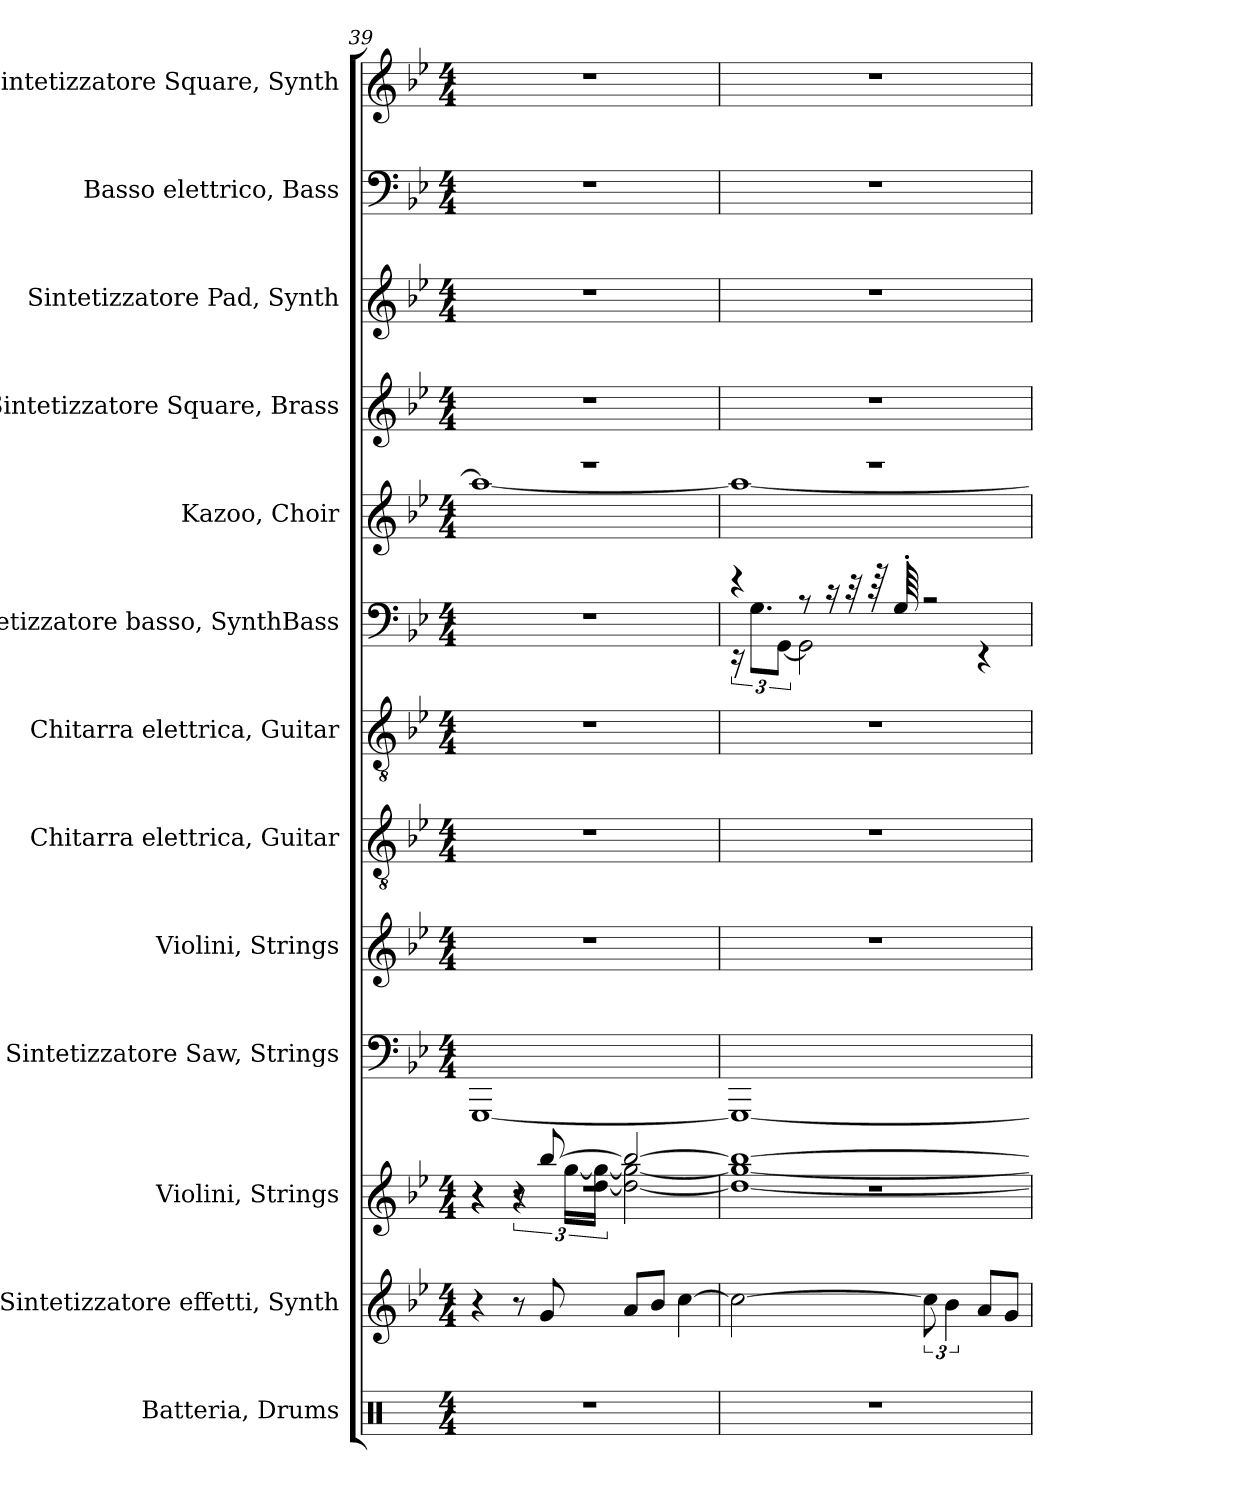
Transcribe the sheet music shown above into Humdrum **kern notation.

**kern	**kern	**kern	**kern	**kern	**kern	**kern	**kern	**kern	**kern	**kern	**kern	**kern
*part13	*part12	*part11	*part10	*part9	*part8	*part7	*part6	*part5	*part4	*part3	*part2	*part1
*staff13	*staff12	*staff11	*staff10	*staff9	*staff8	*staff7	*staff6	*staff5	*staff4	*staff3	*staff2	*staff1
*I"Batteria, Drums	*I"Sintetizzatore effetti, Synth	*I"Violini, Strings	*I"Sintetizzatore Saw, Strings	*I"Violini, Strings	*I"Chitarra elettrica, Guitar	*I"Chitarra elettrica, Guitar	*I"Sintetizzatore basso, SynthBass	*I"Kazoo, Choir	*I"Sintetizzatore Square, Brass	*I"Sintetizzatore Pad, Synth	*I"Basso elettrico, Bass	*I"Sintetizzatore Square, Synth
*I'Batt.	*I'Sint.	*I'Vl.	*I'Sint.	*I'Vl.	*I'Chit. el.	*I'Chit. el.	*I'Sint.	*I'Kaz.	*I'Sint.	*I'Sint.	*I'B. el.	*I'Sint.
*clefX	*clefG2	*clefG2	*clefF4	*clefG2	*clefGv2	*clefGv2	*clefF4	*clefG2	*clefG2	*clefG2	*clefF4	*clefG2
*	*	*	*	*	*	*	*	*	*	*	*ITrd7c12	*
*k[]	*k[b-e-]	*k[b-e-]	*k[b-e-]	*k[b-e-]	*k[b-e-]	*k[b-e-]	*k[b-e-]	*k[b-e-]	*k[b-e-]	*k[b-e-]	*k[b-e-]	*k[b-e-]
*M4/4	*M4/4	*M4/4	*M4/4	*M4/4	*M4/4	*M4/4	*M4/4	*M4/4	*M4/4	*M4/4	*M4/4	*M4/4
=39	=39	=39	=39	=39	=39	=39	=39	=39	=39	=39	=39	=39
*	*	*^	*	*	*	*	*	*^	*	*	*	*
*	*	*	*^	*	*	*	*	*	*	*	*	*	*	*
1r	4r	1r	4r	4r	[1GGG	1r	1r	1r	1r	1r	1aa_	1r	1r	1r	1r
.	8r	.	6r	8r	.	.	.	.	.	.	.	.	.	.	.
.	8g/	.	.	[8bb-/	.	.	.	.	.	.	.	.	.	.	.
.	.	.	[24gg\LL	.	.	.	.	.	.	.	.	.	.	.	.
.	.	.	[24dd\ 24gg\_JJ	.	.	.	.	.	.	.	.	.	.	.	.
.	8a/L	.	2dd\_ 2gg\_	2bb-/_	.	.	.	.	.	.	.	.	.	.	.
.	8b-/J	.	.	.	.	.	.	.	.	.	.	.	.	.	.
.	[4cc\	.	.	.	.	.	.	.	.	.	.	.	.	.	.
!!LO:PB:g=z
=40	=40	=40	=40	=40	=40	=40	=40	=40	=40	=40	=40	=40	=40	=40	=40
*	*	*	*	*	*	*	*	*	*^	*	*	*	*	*	*
1r	2cc\_	1r	1dd_ 1gg_	1bb-_	1GGG_	1r	1r	1r	4r	24r	1r	1aa_	1r	1r	1r	1r
.	.	.	.	.	.	.	.	.	.	12.G\L	.	.	.	.	.	.
.	.	.	.	.	.	.	.	.	.	[12GG\J	.	.	.	.	.	.
.	.	.	.	.	.	.	.	.	8r	2GG\]	.	.	.	.	.	.
.	.	.	.	.	.	.	.	.	16r	.	.	.	.	.	.	.
.	.	.	.	.	.	.	.	.	32r	.	.	.	.	.	.	.
.	.	.	.	.	.	.	.	.	64r	.	.	.	.	.	.	.
.	.	.	.	.	.	.	.	.	64G'/	.	.	.	.	.	.	.
.	12cc\]	.	.	.	.	.	.	.	2r	.	.	.	.	.	.	.
.	6b-\	.	.	.	.	.	.	.	.	.	.	.	.	.	.	.
.	8a/L	.	.	.	.	.	.	.	.	4r	.	.	.	.	.	.
.	8g/J	.	.	.	.	.	.	.	.	.	.	.	.	.	.	.
*	*	*	*	*	*	*	*	*	*v	*v	*	*	*	*	*	*
*	*	*v	*v	*v	*	*	*	*	*	*v	*v	*	*	*	*
=	=	=	=	=	=	=	=	=	=	=	=	=
*-	*-	*-	*-	*-	*-	*-	*-	*-	*-	*-	*-	*-
